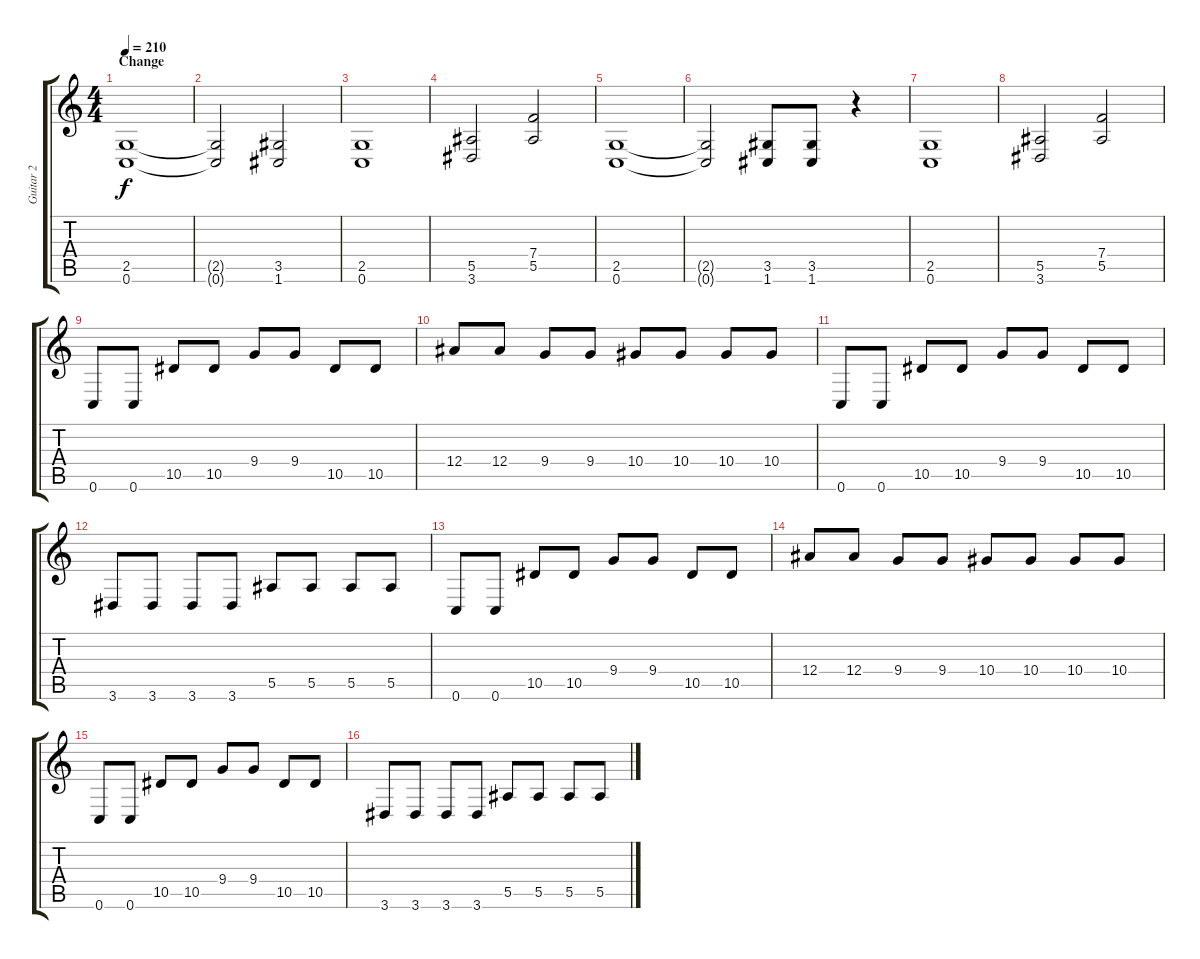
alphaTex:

\track ("Guitar 2" "Guitar 2") {instrument distortionguitar}
\staff {score tabs}
\tuning (C4 G3 Eb3 Bb2 F2 C2) {hide}
\ts (4 4)
\section ("" "Change")
\tempo 210
\clef g2
\ks c
(2.5 0.6).1{dy f} |
(2.5{t} 0.6{t}).2 (3.5 1.6).2 |
(2.5 0.6).1 |
(5.5 3.6).2 (7.4 5.5).2 |
(2.5 0.6).1 |
(2.5{t} 0.6{t}).2 (3.5 1.6).8 (3.5 1.6).8 r.4 |
(2.5 0.6).1 |
(5.5 3.6).2 (7.4 5.5).2 |
\section ("" "")
0.6.8 0.6.8 10.5.8 10.5.8 9.4.8 9.4.8 10.5.8 10.5.8 |
12.4.8 12.4.8 9.4.8 9.4.8 10.4.8 10.4.8 10.4.8 10.4.8 |
0.6.8 0.6.8 10.5.8 10.5.8 9.4.8 9.4.8 10.5.8 10.5.8 |
3.6.8 3.6.8 3.6.8 3.6.8 5.5.8 5.5.8 5.5.8 5.5.8 |
0.6.8 0.6.8 10.5.8 10.5.8 9.4.8 9.4.8 10.5.8 10.5.8 |
12.4.8 12.4.8 9.4.8 9.4.8 10.4.8 10.4.8 10.4.8 10.4.8 |
0.6.8 0.6.8 10.5.8 10.5.8 9.4.8 9.4.8 10.5.8 10.5.8 |
3.6.8 3.6.8 3.6.8 3.6.8 5.5.8 5.5.8 5.5.8 5.5.8
